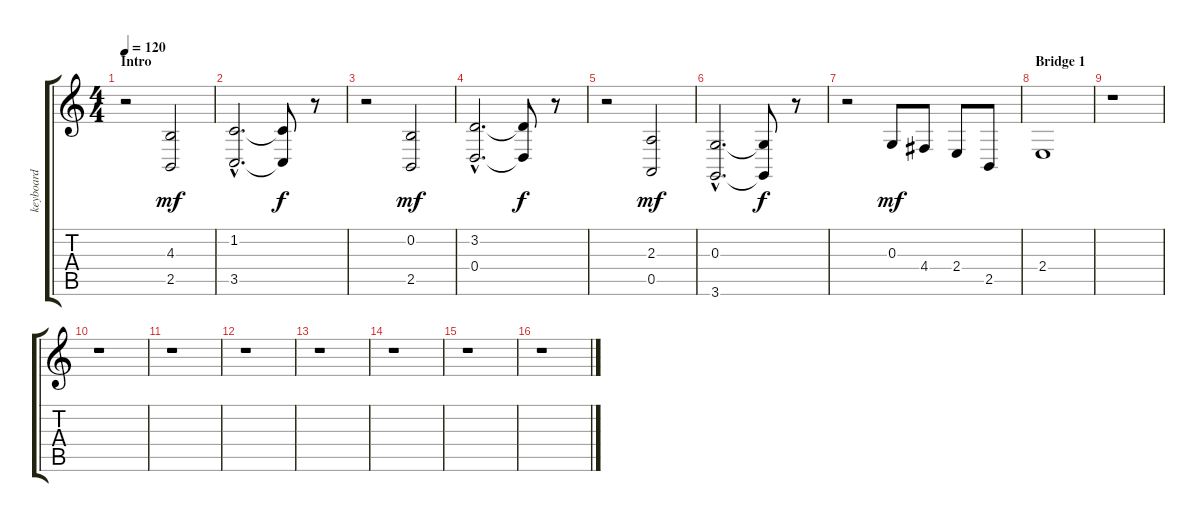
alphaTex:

\track ("keyboard" "keyboard") {instrument choiraahs}
\staff {score tabs}
\tuning (E4 B3 G3 D3 A2 E2) {hide}
\ts (4 4)
\section ("" "Intro")
\tempo 120
\clef g2
\ks c
r.2{dy mf instrument choiraahs} (4.3 2.5).2 |
(1.2{hac} 3.5{hac}).2{d} (1.2{t} 3.5{t}).8{dy f} r.8 |
r.2 (0.2 2.5).2{dy mf} |
(3.2{hac} 0.4{hac}).2{d} (3.2{t} 0.4{t}).8{dy f} r.8 |
r.2 (2.3 0.5).2{dy mf} |
(0.3{hac} 3.6{hac}).2{d} (0.3{t} 3.6{t}).8{dy f} r.8 |
r.2 0.3.8{dy mf} 4.4.8 2.4.8 2.5.8 |
\section ("" "Bridge 1")
2.4.1 |
r.1 |
r.1 |
r.1 |
r.1 |
r.1 |
r.1 |
r.1 |
r.1
